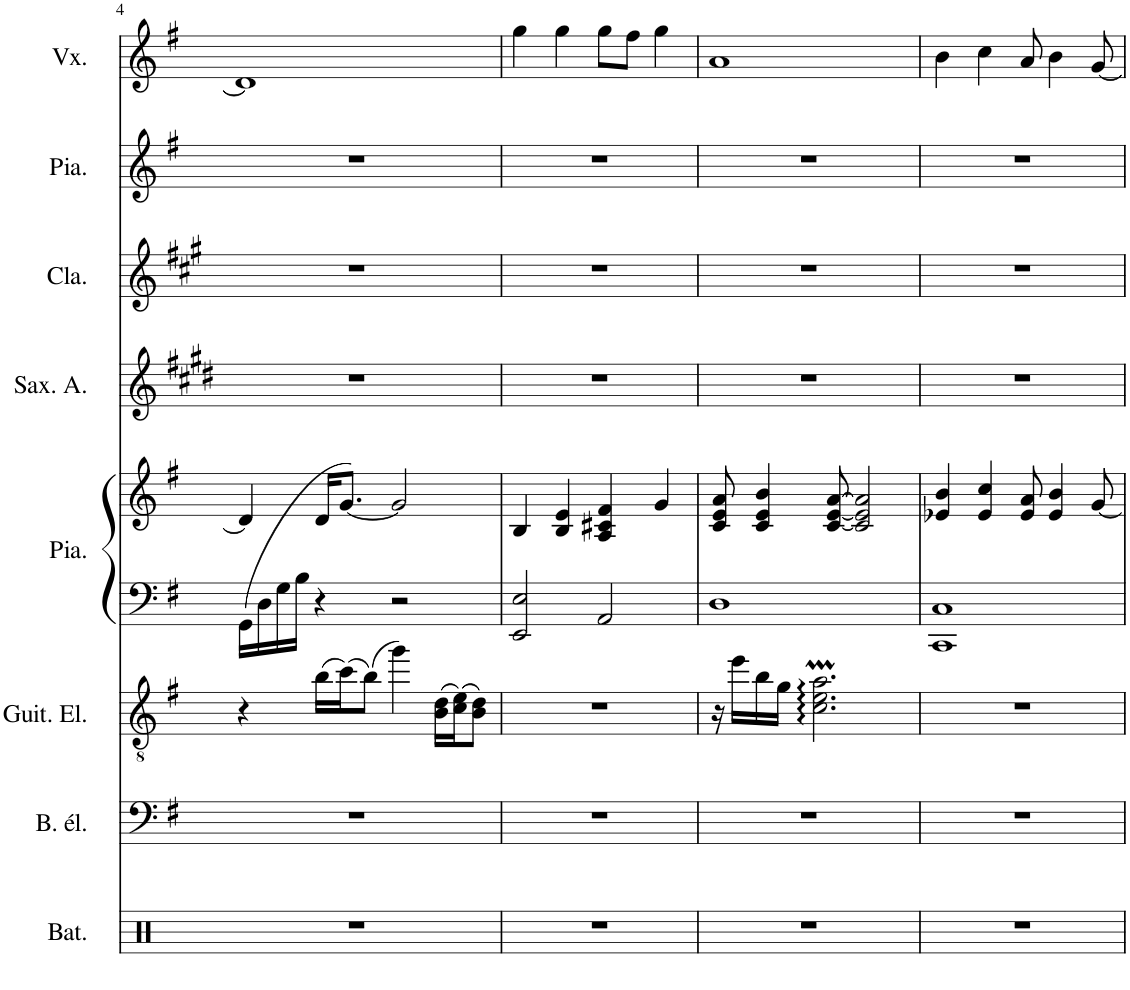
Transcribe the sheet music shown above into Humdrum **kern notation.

**kern	**kern	**kern	**kern	**kern	**kern	**kern	**kern	**kern
*part8	*part7	*part6	*part5	*part5	*part4	*part3	*part2	*part1
*staff9	*staff8	*staff7	*staff6	*staff5	*staff4	*staff3	*staff2	*staff1
*I"Batterie	*I"Basse électrique	*I"Guitare électrique	*I"Piano	*	*I"Saxophone Alto	*I"Clarinette	*I"Piano	*I"Voix
*I'Bat.	*I'B. él.	*I'Guit. El.	*I'Pia.	*	*I'Sax. A.	*I'Cla.	*I'Pia.	*I'Vx.
!!LO:PB:g=z
*clefX	*clefF4	*clefGv2	*clefF4	*clefG2	*clefG2	*clefG2	*clefG2	*clefG2
*	*Trd7c12	*	*	*	*Trd5c9	*Trd1c2	*	*
*k[]	*k[f#]	*k[f#]	*k[f#]	*k[f#]	*k[f#c#g#d#]	*k[f#c#g#]	*k[f#]	*k[f#]
*M4/4	*M4/4	*M4/4	*M4/4	*M4/4	*M4/4	*M4/4	*M4/4	*M4/4
*met(c)	*met(c)	*met(c)	*met(c)	*met(c)	*met(c)	*met(c)	*met(c)	*met(c)
=4	=4	=4	=4	=4	=4	=4	=4	=4
1r	1r	4r	16GG\LL	4d/]	1r	1r	1r	1d]
.	.	.	16D\	.	.	.	.	.
.	.	.	16G\	.	.	.	.	.
.	.	.	16B\JJ	.	.	.	.	.
.	.	(16b\LL	4r	16d/KL	.	.	.	.
.	.	(16cc\J)	.	([8.g/J	.	.	.	.
.	.	(8b\J)	.	.	.	.	.	.
.	.	4gg\)	2r	2g/]	.	.	.	.
.	.	(16B\ 16d\LL	.	.	.	.	.	.
.	.	(16c\ 16e\J)	.	.	.	.	.	.
.	.	8B\ 8d\J)	.	.	.	.	.	.
=5	=5	=5	=5	=5	=5	=5	=5	=5
1r	1r	1r	2EE/ 2E/	4B/	1r	1r	1r	4gg\
.	.	.	.	4B/ 4e/	.	.	.	4gg\
.	.	.	2AA/	4A/ 4c#X/ 4f#/	.	.	.	8gg\L
.	.	.	.	.	.	.	.	8ff#\J
.	.	.	.	4g/	.	.	.	4gg\
=6	=6	=6	=6	=6	=6	=6	=6	=6
1r	1r	16r	1D	8c/ 8e/ 8a/	1r	1r	1r	1a
.	.	16ee\LL	.	.	.	.	.	.
.	.	16b\	.	4c/ 4e/ 4b/	.	.	.	.
.	.	16g\JJ	.	.	.	.	.	.
.	.	2.c\:M 2.e\:M 2.a\:M	.	.	.	.	.	.
.	.	.	.	[8c/ [8e/ [8a/	.	.	.	.
.	.	.	.	2c/] 2e/] 2a/]	.	.	.	.
=7	=7	=7	=7	=7	=7	=7	=7	=7
1r	1r	1r	1CC 1C	4e-X/ 4b/	1r	1r	1r	4b\
.	.	.	.	4e-/ 4cc/	.	.	.	4cc\
.	.	.	.	8e-/ 8a/	.	.	.	8a/
.	.	.	.	4e-/ 4b/	.	.	.	4b\
.	.	.	.	[8g/	.	.	.	[8g/
=	=	=	=	=	=	=	=	=
*-	*-	*-	*-	*-	*-	*-	*-	*-
